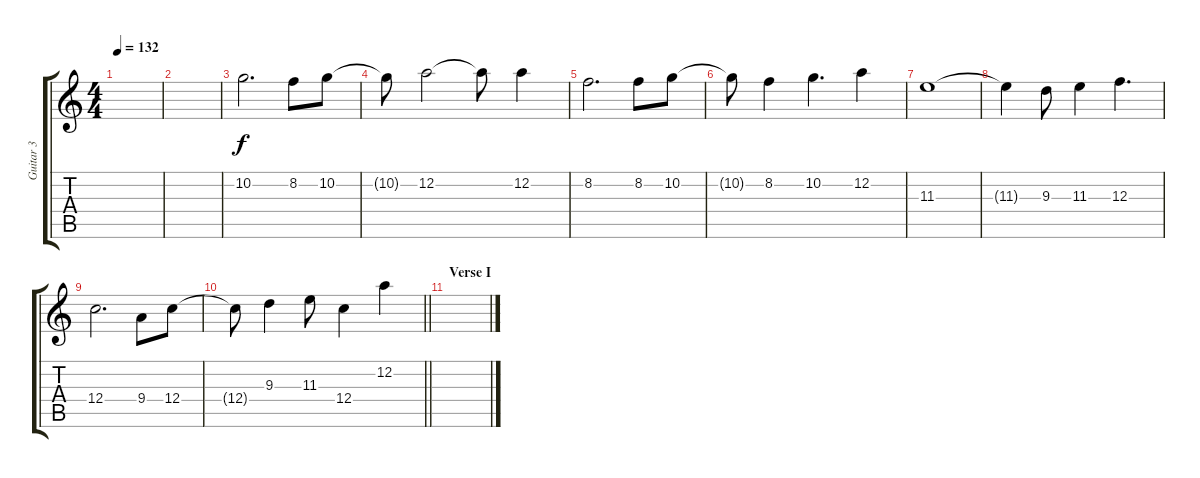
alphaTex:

\track ("Guitar 3" "Guitar 3") {instrument distortionguitar}
\staff {score tabs}
\tuning (D4 A3 F3 C3 G2 D2) {hide}
\ts (4 4)
\tempo 132
\clef g2
\ks c
|
|
10.2.2{d} 8.2.8 10.2.8 |
10.2{t}.8 12.2.2 12.2{t}.8 12.2.4 |
8.2.2{d} 8.2.8 10.2.8 |
10.2{t}.8 8.2.4 10.2.4{d} 12.2.4 |
11.3.1 |
11.3{t}.4 9.3.8 11.3.4 12.3.4{d} |
12.4.2{d} 9.4.8 12.4.8 |
\barLineRight lightlight
12.4{t}.8 9.3.4 11.3.8 12.4.4 12.2.4 |
\section ("" "Verse I")
